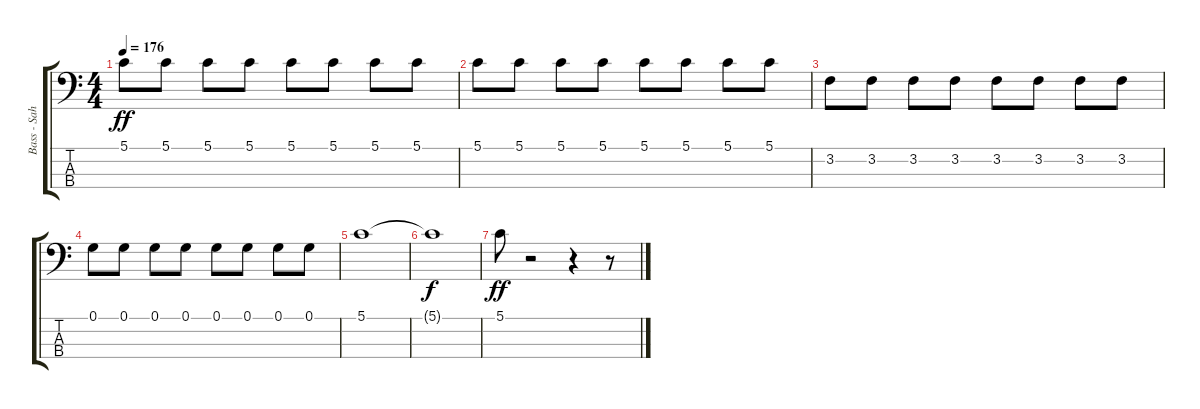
\track ("Bass - Sahnie" "Bass - Sah") {instrument electricbassfinger}
\staff {score tabs}
\tuning (G2 D2 A1 E1) {hide}
\ts (4 4)
\tempo 176
\clef f4
\ks c
5.1.8{dy ff} 5.1.8 5.1.8 5.1.8 5.1.8 5.1.8 5.1.8 5.1.8 |
5.1.8 5.1.8 5.1.8 5.1.8 5.1.8 5.1.8 5.1.8 5.1.8 |
3.2.8 3.2.8 3.2.8 3.2.8 3.2.8 3.2.8 3.2.8 3.2.8 |
0.1.8 0.1.8 0.1.8 0.1.8 0.1.8 0.1.8 0.1.8 0.1.8 |
5.1.1 |
5.1{t}.1{dy f} |
5.1.8{dy ff} r.2 r.4 r.8
